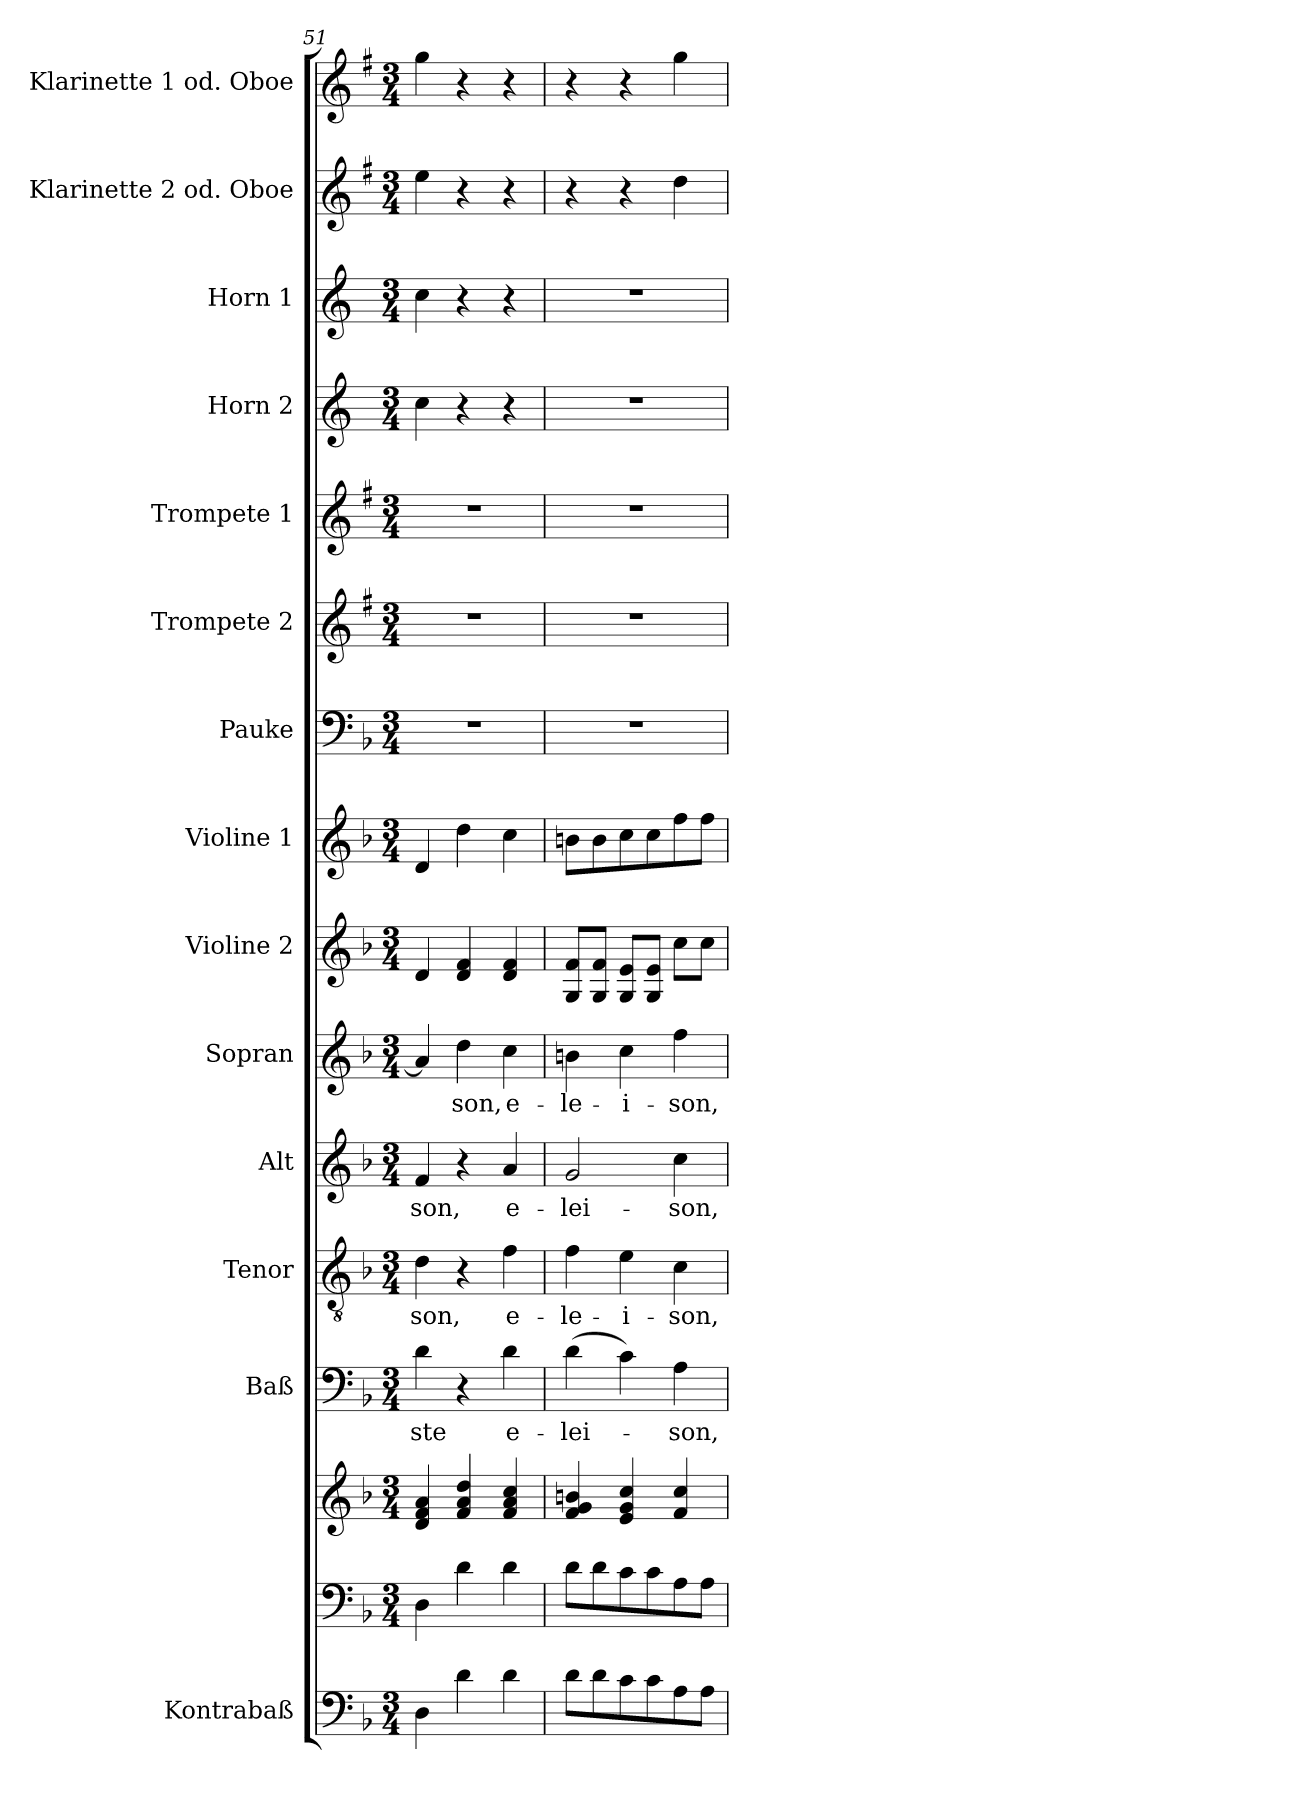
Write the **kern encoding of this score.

**kern	**kern	**kern	**kern	**text	**kern	**text	**kern	**text	**kern	**text	**kern	**kern	**kern	**kern	**kern	**kern	**kern	**kern	**kern
*part15	*part14	*part14	*part13	*part13	*part12	*part12	*part11	*part11	*part10	*part10	*part9	*part8	*part7	*part6	*part5	*part4	*part3	*part2	*part1
*staff16	*staff15	*staff14	*staff13	*staff13	*staff12	*staff12	*staff11	*staff11	*staff10	*staff10	*staff9	*staff8	*staff7	*staff6	*staff5	*staff4	*staff3	*staff2	*staff1
*I"Kontrabaß	*	*	*I"Baß	*	*I"Tenor	*	*I"Alt	*	*I"Sopran	*	*I"Violine 2	*I"Violine 1	*I"Pauke	*I"Trompete 2	*I"Trompete 1	*I"Horn 2	*I"Horn 1	*I"Klarinette 2 od. Oboe	*I"Klarinette 1 od. Oboe
*	*	*	*	*	*	*	*	*	*	*	*	*	*	*I'Tpt	*I'Tpt	*I'Hn	*I'Hn	*	*
*clefF4	*clefF4	*clefG2	*clefF4	*	*clefGv2	*	*clefG2	*	*clefG2	*	*clefG2	*clefG2	*clefF4	*clefG2	*clefG2	*clefG2	*clefG2	*clefG2	*clefG2
*ITrd7c12	*	*	*	*	*	*	*	*	*	*	*	*	*	*ITrd1c2	*ITrd1c2	*ITrd4c7	*ITrd4c7	*ITrd1c2	*ITrd1c2
*k[b-]	*k[b-]	*k[b-]	*k[b-]	*	*k[b-]	*	*k[b-]	*	*k[b-]	*	*k[b-]	*k[b-]	*k[b-]	*k[b-]	*k[b-]	*k[b-]	*k[b-]	*k[b-]	*k[b-]
*F:	*F:	*F:	*F:	*	*F:	*	*F:	*	*F:	*	*F:	*F:	*F:	*F:	*F:	*F:	*F:	*F:	*F:
*M3/4	*M3/4	*M3/4	*M3/4	*	*M3/4	*	*M3/4	*	*M3/4	*	*M3/4	*M3/4	*M3/4	*M3/4	*M3/4	*M3/4	*M3/4	*M3/4	*M3/4
=51	=51	=51	=51	=51	=51	=51	=51	=51	=51	=51	=51	=51	=51	=51	=51	=51	=51	=51	=51
!	!	!	!	!LO:LY:b	!	!LO:LY:b	!	!LO:LY:b	!	!	!	!	!	!	!	!	!	!	!
4DD\	4D\	4d/ 4f/ 4a/	4d\	-ste	4d\	-son,	4f/	-son,	4a/]	.	4d/	4d/	2.r	2.r	2.r	4f\	4f\	4dd\	4ff\
!	!	!	!	!	!	!	!	!	!	!LO:LY:b	!	!	!	!	!	!	!	!	!
4D\	4d\	4f/ 4a/ 4dd/	4r	.	4r	.	4r	.	4dd\	-son,	4d/ 4f/	4dd\	.	.	.	4r	4r	4r	4r
!	!	!	!	!LO:LY:b	!	!LO:LY:b	!	!LO:LY:b	!	!LO:LY:b	!	!	!	!	!	!	!	!	!
4D\	4d\	4f/ 4a/ 4cc/	4d\	e-	4f\	e-	4a/	e-	4cc\	e-	4d/ 4f/	4cc\	.	.	.	4r	4r	4r	4r
=52	=52	=52	=52	=52	=52	=52	=52	=52	=52	=52	=52	=52	=52	=52	=52	=52	=52	=52	=52
!	!	!	!	!LO:LY:b	!	!LO:LY:b	!	!LO:LY:b	!	!LO:LY:b	!	!	!	!	!	!	!	!	!
8D\L	8d\L	4f/ 4g/ 4bn/	(>4d\	-lei-	4f\	-le-	2g/	-lei-	4bn\	-le-	8G/ 8f/L	8bn\L	2.r	2.r	2.r	2.r	2.r	4r	4r
8D\	8d\	.	.	.	.	.	.	.	.	.	8G/ 8f/J	8b\	.	.	.	.	.	.	.
!	!	!	!	!	!	!LO:LY:b	!	!	!	!LO:LY:b	!	!	!	!	!	!	!	!	!
8C\	8c\	4e/ 4g/ 4cc/	4c\)	.	4e\	-i-	.	.	4cc\	-i-	8G/ 8e/L	8cc\	.	.	.	.	.	4r	4r
8C\	8c\	.	.	.	.	.	.	.	.	.	8G/ 8e/J	8cc\	.	.	.	.	.	.	.
!	!	!	!	!LO:LY:b	!	!LO:LY:b	!	!LO:LY:b	!	!LO:LY:b	!	!	!	!	!	!	!	!	!
8AA\	8A\	4f/ 4cc/	4A\	-son,	4c\	-son,	4cc\	-son,	4ff\	-son,	8cc\L	8ff\	.	.	.	.	.	4cc\	4ff\
8AA\J	8A\J	.	.	.	.	.	.	.	.	.	8cc\J	8ff\J	.	.	.	.	.	.	.
=	=	=	=	=	=	=	=	=	=	=	=	=	=	=	=	=	=	=	=
*-	*-	*-	*-	*-	*-	*-	*-	*-	*-	*-	*-	*-	*-	*-	*-	*-	*-	*-	*-
